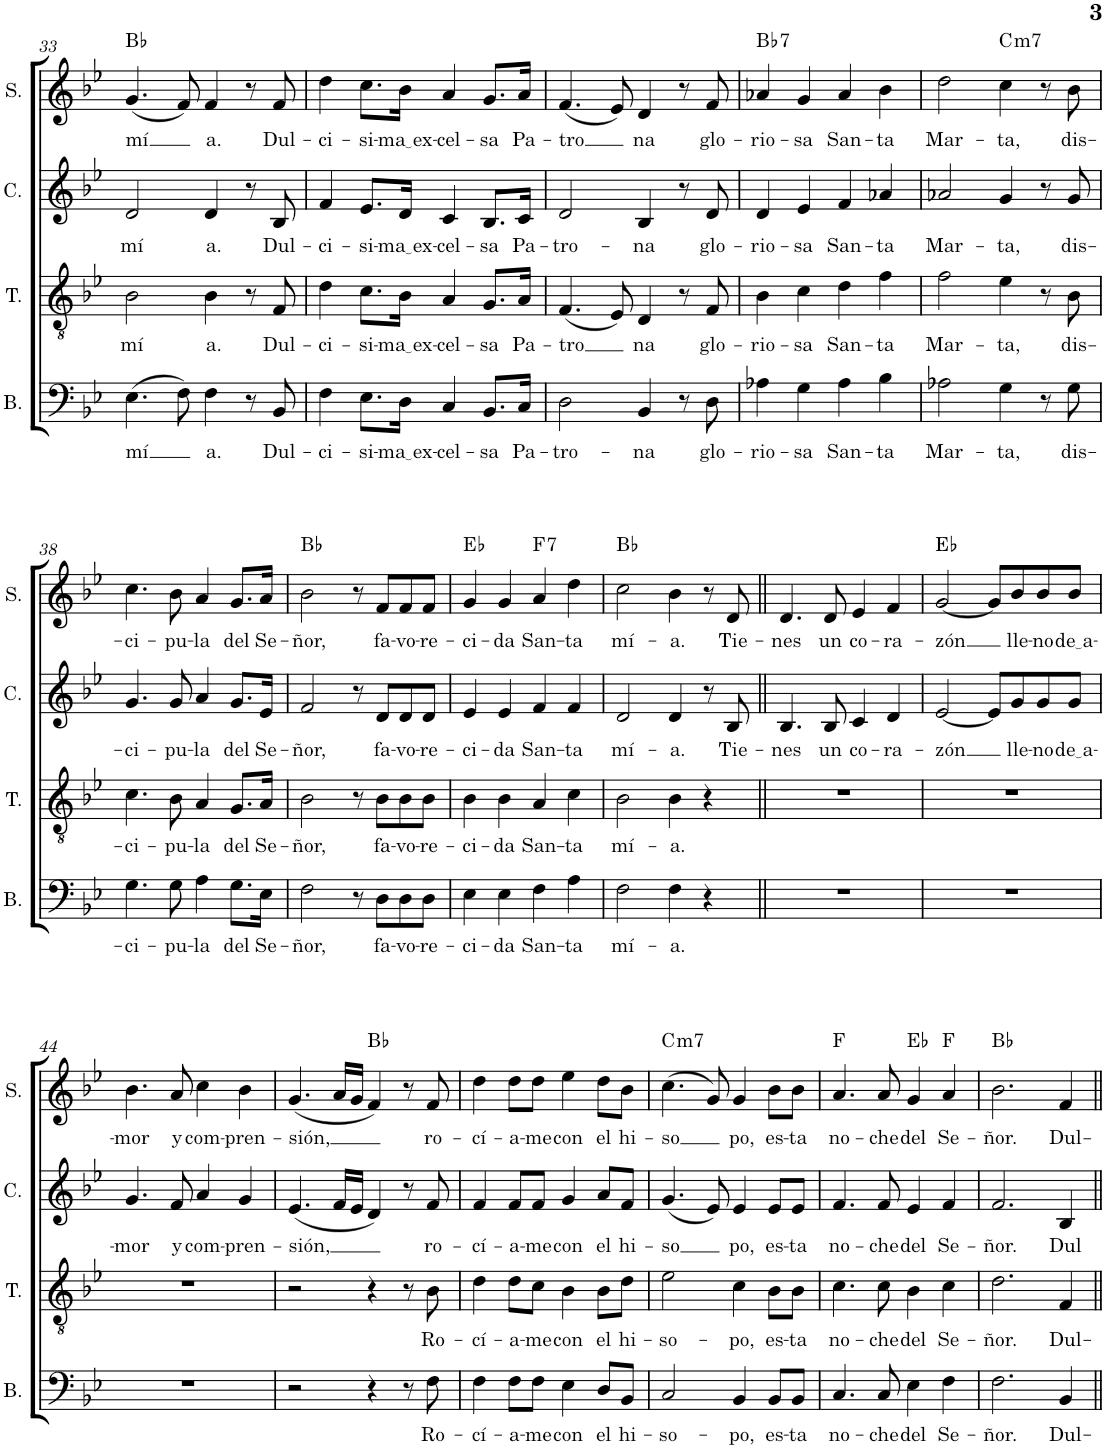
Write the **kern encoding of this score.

**kern	**text	**kern	**text	**kern	**text	**kern	**text	**harte
*part4	*part4	*part3	*part3	*part2	*part2	*part1	*part1	*part1
*staff4	*staff4	*staff3	*staff3	*staff2	*staff2	*staff1	*staff1	*
*I"Bajo	*	*I"Tenor	*	*I"Contralto	*	*I"Soprano	*	*
*I'B.	*	*I'T.	*	*I'C.	*	*I'S.	*	*
!!LO:PB:g=z
*clefF4	*	*clefGv2	*	*clefG2	*	*clefG2	*	*
*k[b-e-]	*	*k[b-e-]	*	*k[b-e-]	*	*k[b-e-]	*	*
*M4/4	*	*M4/4	*	*M4/4	*	*M4/4	*	*
=33	=33	=33	=33	=33	=33	=33	=33	=33
!	!LO:LY:b	!	!LO:LY:b	!	!LO:LY:b	!	!LO:LY:b	!
(4.E-\	mí	2B-\	mí	2d/	mí	(4.g/	mí	Bb:maj
8F\)	.	.	.	.	.	8f/)	.	.
!	!LO:LY:b	!	!LO:LY:b	!	!LO:LY:b	!	!LO:LY:b	!
4F\	a.	4B-\	a.	4d/	a.	4f/	a.	.
8r	.	8r	.	8r	.	8r	.	.
!	!LO:LY:b	!	!LO:LY:b	!	!LO:LY:b	!	!LO:LY:b	!
8BB-/	Dul-	8F/	Dul-	8B-/	Dul-	8f/	Dul-	.
=34	=34	=34	=34	=34	=34	=34	=34	=34
!	!LO:LY:b	!	!LO:LY:b	!	!LO:LY:b	!	!LO:LY:b	!
4F\	-ci-	4d\	-ci-	4f/	-ci-	4dd\	-ci-	.
!	!LO:LY:b	!	!LO:LY:b	!	!LO:LY:b	!	!LO:LY:b	!
8.E-\L	-si-	8.c\L	-si-	8.e-/L	-si-	8.cc\L	-si-	.
!	!LO:LY:b	!	!LO:LY:b	!	!LO:LY:b	!	!LO:LY:b	!
16D\Jk	ma ex	16B-\Jk	ma ex	16d/Jk	ma ex	16b-\Jk	ma ex	.
!	!LO:LY:b	!	!LO:LY:b	!	!LO:LY:b	!	!LO:LY:b	!
4C/	-cel-	4A/	-cel-	4c/	-cel-	4a/	-cel-	.
!	!LO:LY:b	!	!LO:LY:b	!	!LO:LY:b	!	!LO:LY:b	!
8.BB-/L	-sa	8.G/L	-sa	8.B-/L	-sa	8.g/L	-sa	.
!	!LO:LY:b	!	!LO:LY:b	!	!LO:LY:b	!	!LO:LY:b	!
16C/Jk	Pa-	16A/Jk	Pa-	16c/Jk	Pa-	16a/Jk	Pa-	.
=35	=35	=35	=35	=35	=35	=35	=35	=35
!	!LO:LY:b	!	!LO:LY:b	!	!LO:LY:b	!	!LO:LY:b	!
2D\	-tro-	(4.F/	-tro	2d/	-tro-	(4.f/	-tro	.
.	.	8E-/)	.	.	.	8e-/)	.	.
!	!LO:LY:b	!	!LO:LY:b	!	!LO:LY:b	!	!LO:LY:b	!
4BB-/	-na	4D/	na	4B-/	-na	4d/	na	.
8r	.	8r	.	8r	.	8r	.	.
!	!LO:LY:b	!	!LO:LY:b	!	!LO:LY:b	!	!LO:LY:b	!
8D\	glo-	8F/	glo-	8d/	glo-	8f/	glo-	.
=36	=36	=36	=36	=36	=36	=36	=36	=36
!	!LO:LY:b	!	!LO:LY:b	!	!LO:LY:b	!	!LO:LY:b	!LO:H:kt=7
4A-X\	-rio-	4B-\	-rio-	4d/	-rio-	4a-X/	-rio-	Bb:7
!	!LO:LY:b	!	!LO:LY:b	!	!LO:LY:b	!	!LO:LY:b	!
4G\	-sa	4c\	-sa	4e-/	-sa	4g/	-sa	.
!	!LO:LY:b	!	!LO:LY:b	!	!LO:LY:b	!	!LO:LY:b	!
4A-\	San-	4d\	San-	4f/	San-	4a-/	San-	.
!	!LO:LY:b	!	!LO:LY:b	!	!LO:LY:b	!	!LO:LY:b	!
4B-\	-ta	4f\	-ta	4a-X/	-ta	4b-\	-ta	.
=37	=37	=37	=37	=37	=37	=37	=37	=37
!	!LO:LY:b	!	!LO:LY:b	!	!LO:LY:b	!	!LO:LY:b	!
2A-X\	Mar-	2f\	Mar-	2a-X/	Mar-	2dd\	Mar-	.
!	!LO:LY:b	!	!LO:LY:b	!	!LO:LY:b	!	!LO:LY:b	!LO:H:kt=m7
4G\	-ta,	4e-\	-ta,	4g/	-ta,	4cc\	-ta,	C:min7
8r	.	8r	.	8r	.	8r	.	.
!	!LO:LY:b	!	!LO:LY:b	!	!LO:LY:b	!	!LO:LY:b	!
8G\	dis-	8B-\	dis-	8g/	dis-	8b-\	dis-	.
!!LO:LB:g=z
=38	=38	=38	=38	=38	=38	=38	=38	=38
!	!LO:LY:b	!	!LO:LY:b	!	!LO:LY:b	!	!LO:LY:b	!
4.G\	-ci-	4.c\	-ci-	4.g/	-ci-	4.cc\	-ci-	.
!	!LO:LY:b	!	!LO:LY:b	!	!LO:LY:b	!	!LO:LY:b	!
8G\	-pu-	8B-\	-pu-	8g/	-pu-	8b-\	-pu-	.
!	!LO:LY:b	!	!LO:LY:b	!	!LO:LY:b	!	!LO:LY:b	!
4A\	-la	4A/	-la	4a/	-la	4a/	-la	.
!	!LO:LY:b	!	!LO:LY:b	!	!LO:LY:b	!	!LO:LY:b	!
8.G\L	del	8.G/L	del	8.g/L	del	8.g/L	del	.
!	!LO:LY:b	!	!LO:LY:b	!	!LO:LY:b	!	!LO:LY:b	!
16E-\Jk	Se-	16A/Jk	Se-	16e-/Jk	Se-	16a/Jk	Se-	.
=39	=39	=39	=39	=39	=39	=39	=39	=39
!	!LO:LY:b	!	!LO:LY:b	!	!LO:LY:b	!	!LO:LY:b	!
2F\	-ñor,	2B-\	-ñor,	2f/	-ñor,	2b-\	-ñor,	Bb:maj
8r	.	8r	.	8r	.	8r	.	.
!	!LO:LY:b	!	!LO:LY:b	!	!LO:LY:b	!	!LO:LY:b	!
8D\L	fa-	8B-\L	fa-	8d/L	fa-	8f/L	fa-	.
!	!LO:LY:b	!	!LO:LY:b	!	!LO:LY:b	!	!LO:LY:b	!
8D\	-vo-	8B-\	-vo-	8d/	-vo-	8f/	-vo-	.
!	!LO:LY:b	!	!LO:LY:b	!	!LO:LY:b	!	!LO:LY:b	!
8D\J	-re-	8B-\J	-re-	8d/J	-re-	8f/J	-re-	.
=40	=40	=40	=40	=40	=40	=40	=40	=40
!	!LO:LY:b	!	!LO:LY:b	!	!LO:LY:b	!	!LO:LY:b	!
4E-\	-ci-	4B-\	-ci-	4e-/	-ci-	4g/	-ci-	Eb:maj
!	!LO:LY:b	!	!LO:LY:b	!	!LO:LY:b	!	!LO:LY:b	!
4E-\	-da	4B-\	-da	4e-/	-da	4g/	-da	.
!	!LO:LY:b	!	!LO:LY:b	!	!LO:LY:b	!	!LO:LY:b	!LO:H:kt=7
4F\	San-	4A/	San-	4f/	San-	4a/	San-	F:7
!	!LO:LY:b	!	!LO:LY:b	!	!LO:LY:b	!	!LO:LY:b	!
4A\	-ta	4c\	-ta	4f/	-ta	4dd\	-ta	.
=41	=41	=41	=41	=41	=41	=41	=41	=41
!	!LO:LY:b	!	!LO:LY:b	!	!LO:LY:b	!	!LO:LY:b	!
2F\	mí-	2B-\	mí-	2d/	mí-	2cc\	mí-	Bb:maj
!	!LO:LY:b	!	!LO:LY:b	!	!LO:LY:b	!	!LO:LY:b	!
4F\	-a.	4B-\	-a.	4d/	-a.	4b-\	-a.	.
4r	.	4r	.	8r	.	8r	.	.
!	!	!	!	!	!LO:LY:b	!	!LO:LY:b	!
.	.	.	.	8B-/	Tie-	8d/	Tie-	.
=42||	=42||	=42||	=42||	=42||	=42||	=42||	=42||	=42||
!	!	!	!	!	!LO:LY:b	!	!LO:LY:b	!
1r	.	1r	.	4.B-/	-nes	4.d/	-nes	.
!	!	!	!	!	!LO:LY:b	!	!LO:LY:b	!
.	.	.	.	8B-/	un	8d/	un	.
!	!	!	!	!	!LO:LY:b	!	!LO:LY:b	!
.	.	.	.	4c/	co-	4e-/	co-	.
!	!	!	!	!	!LO:LY:b	!	!LO:LY:b	!
.	.	.	.	4d/	-ra-	4f/	-ra-	.
=43	=43	=43	=43	=43	=43	=43	=43	=43
!	!	!	!	!	!LO:LY:b	!	!LO:LY:b	!
1r	.	1r	.	[2e-/	-zón	[2g/	-zón	Eb:maj
.	.	.	.	8e-/L]	.	8g/L]	.	.
!	!	!	!	!	!LO:LY:b	!	!LO:LY:b	!
.	.	.	.	8g/	lle-	8b-/	lle-	.
!	!	!	!	!	!LO:LY:b	!	!LO:LY:b	!
.	.	.	.	8g/	-no	8b-/	-no	.
!	!	!	!	!	!LO:LY:b	!	!LO:LY:b	!
.	.	.	.	8g/J	de a	8b-/J	de a	.
!!LO:LB:g=z
=44	=44	=44	=44	=44	=44	=44	=44	=44
!	!	!	!	!	!LO:LY:b	!	!LO:LY:b	!
1r	.	1r	.	4.g/	-mor	4.b-\	-mor	.
!	!	!	!	!	!LO:LY:b	!	!LO:LY:b	!
.	.	.	.	8f/	y	8a/	y	.
!	!	!	!	!	!LO:LY:b	!	!LO:LY:b	!
.	.	.	.	4a/	com-	4cc\	com-	.
!	!	!	!	!	!LO:LY:b	!	!LO:LY:b	!
.	.	.	.	4g/	-pren-	4b-\	-pren-	.
=45	=45	=45	=45	=45	=45	=45	=45	=45
!	!	!	!	!	!LO:LY:b	!	!LO:LY:b	!
2r	.	2r	.	(4.e-/	-sión,	(4.g/	-sión,	.
.	.	.	.	16f/LL	.	16a/LL	.	.
.	.	.	.	16e-/JJ	.	16g/JJ	.	.
4r	.	4r	.	4d/)	.	4f/)	.	Bb:maj
8r	.	8r	.	8r	.	8r	.	.
!	!LO:LY:b	!	!LO:LY:b	!	!LO:LY:b	!	!LO:LY:b	!
8F\	Ro-	8B-\	Ro-	8f/	ro-	8f/	ro-	.
=46	=46	=46	=46	=46	=46	=46	=46	=46
!	!LO:LY:b	!	!LO:LY:b	!	!LO:LY:b	!	!LO:LY:b	!
4F\	-cí-	4d\	-cí-	4f/	-cí-	4dd\	-cí-	.
!	!LO:LY:b	!	!LO:LY:b	!	!LO:LY:b	!	!LO:LY:b	!
8F\L	-a-	8d\L	-a-	8f/L	-a-	8dd\L	-a-	.
!	!LO:LY:b	!	!LO:LY:b	!	!LO:LY:b	!	!LO:LY:b	!
8F\J	-me	8c\J	-me	8f/J	-me	8dd\J	-me	.
!	!LO:LY:b	!	!LO:LY:b	!	!LO:LY:b	!	!LO:LY:b	!
4E-\	con	4B-\	con	4g/	con	4ee-\	con	.
!	!LO:LY:b	!	!LO:LY:b	!	!LO:LY:b	!	!LO:LY:b	!
8D/L	el	8B-\L	el	8a/L	el	8dd\L	el	.
!	!LO:LY:b	!	!LO:LY:b	!	!LO:LY:b	!	!LO:LY:b	!
8BB-/J	hi-	8d\J	hi-	8f/J	hi-	8b-\J	hi-	.
=47	=47	=47	=47	=47	=47	=47	=47	=47
!	!LO:LY:b	!	!LO:LY:b	!	!LO:LY:b	!	!LO:LY:b	!LO:H:kt=m7
2C/	-so-	2e-\	-so-	(4.g/	-so	(4.cc\	-so	C:min7
.	.	.	.	8e-/)	.	8g/)	.	.
!	!LO:LY:b	!	!LO:LY:b	!	!LO:LY:b	!	!LO:LY:b	!
4BB-/	-po,	4c\	-po,	4e-/	po,	4g/	po,	.
!	!LO:LY:b	!	!LO:LY:b	!	!LO:LY:b	!	!LO:LY:b	!
8BB-/L	es-	8B-\L	es-	8e-/L	es-	8b-\L	es-	.
!	!LO:LY:b	!	!LO:LY:b	!	!LO:LY:b	!	!LO:LY:b	!
8BB-/J	-ta	8B-\J	-ta	8e-/J	-ta	8b-\J	-ta	.
=48	=48	=48	=48	=48	=48	=48	=48	=48
!	!LO:LY:b	!	!LO:LY:b	!	!LO:LY:b	!	!LO:LY:b	!
4.C/	no-	4.c\	no-	4.f/	no-	4.a/	no-	F:maj
!	!LO:LY:b	!	!LO:LY:b	!	!LO:LY:b	!	!LO:LY:b	!
8C/	-che	8c\	-che	8f/	-che	8a/	-che	.
!	!LO:LY:b	!	!LO:LY:b	!	!LO:LY:b	!	!LO:LY:b	!
4E-\	del	4B-\	del	4e-/	del	4g/	del	Eb:maj
!	!LO:LY:b	!	!LO:LY:b	!	!LO:LY:b	!	!LO:LY:b	!
4F\	Se-	4c\	Se-	4f/	Se-	4a/	Se-	F:maj
=49	=49	=49	=49	=49	=49	=49	=49	=49
!	!LO:LY:b	!	!LO:LY:b	!	!LO:LY:b	!	!LO:LY:b	!
2.F\	-ñor.	2.d\	-ñor.	2.f/	-ñor.	2.b-\	-ñor.	Bb:maj
!	!LO:LY:b	!	!LO:LY:b	!	!LO:LY:b	!	!LO:LY:b	!
4BB-/	Dul-	4F/	Dul-	4B-/	Dul	4f/	Dul-	.
=||	=||	=||	=||	=||	=||	=||	=||	=||
*-	*-	*-	*-	*-	*-	*-	*-	*-
